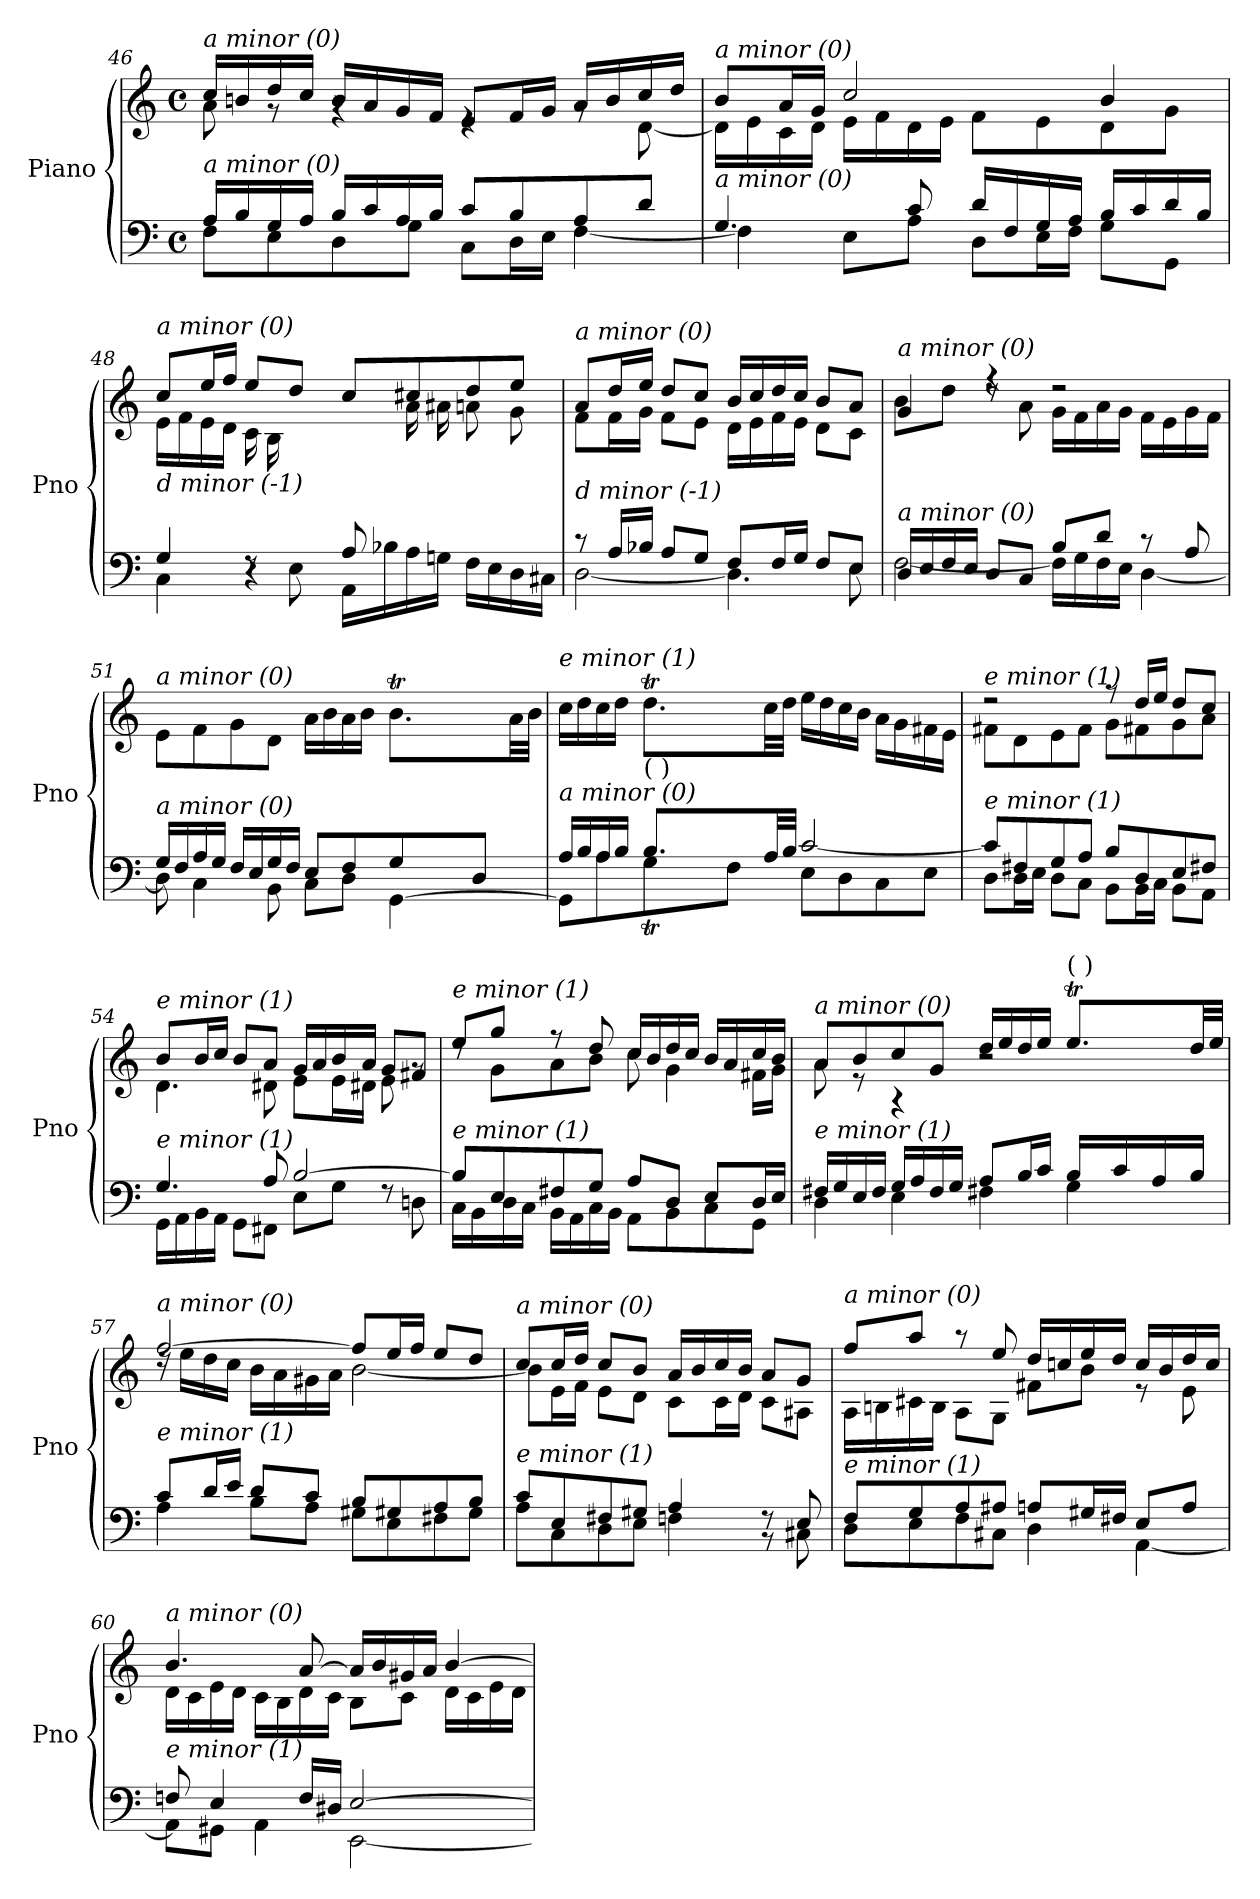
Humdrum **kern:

**kern	**kern
*part1	*part1
*staff2	*staff1
*I"Piano	*
*I'Pno	*
*clefF4	*clefG2
*k[]	*k[]
*M4/4	*M4/4
*met(c)	*met(c)
=46	=46
*^	*^
!	!	!LO:TX:i:t=a minor (0)	!
!LO:TX:i:t=a minor (0)	!	!	!
16A/LL	8F\L	16cc/LL	8a\
16B/	.	16bn/	.
16G/	8E\	16dd/	8rg
16A/JJ	.	16cc/JJ	.
16B/LL	8D\	16b/LL	4rg
16c/	.	16a/	.
16A/	8G\J	16g/	.
16B/JJ	.	16f/JJ	.
8c/L	8C\L	8e/L	4re
8B/	16D\L	16f/L	.
.	16E\JJ	16g/JJ	.
8A/	[4F\	16a/LL	8rg
.	.	16b/	.
8d/J	.	16cc/	[8d\
.	.	16dd/JJ	.
!!LO:LB:g=z	!!
=47	=47	=47	=47
!	!	!LO:TX:i:t=a minor (0)	!
!LO:TX:i:t=a minor (0)	!	!	!
4.G/	4F\]	8b/L	16d\LL]
.	.	.	16e\
.	.	16a/L	16c\
.	.	16g/JJ	16d\JJ
.	8E\L	2cc/	16e\LL
.	.	.	16f\
8c/	8A\J	.	16d\
.	.	.	16e\JJ
16d/LL	8D\L	.	8f\L
16F/	.	.	.
16G/	16E\L	.	8e\
16A/JJ	16F\JJ	.	.
16B/LL	8G\L	4b/	8d\
16c/	.	.	.
16d/	8GG\J	.	8g\J
16B/JJ	.	.	.
=48	=48	=48	=48
*	*^	*	*
!	!	!	!LO:TX:i:t=a minor (0)	!
!LO:TX:i:t=d minor (-1)	!	!	!	!
4.ryy	4G/	4C\	8cc/L	16e\LL
.	.	.	.	16f\
.	.	.	16ee/L	16e\
.	.	.	16ff/JJ	16d\JJ
.	4r	8rF	8ee/L	16c\LL
.	.	.	.	16B\
16A/	.	8E\	8dd/J	4ryy
16G#X/JJ	.	.	.	.
8A/L	2ryy	16AA\LL	8cc/L	.
.	.	16B-X\	.	.
4.ryy	.	16A\	8cc#X/	16a\L
.	.	16Gn\JJ	.	16a#Xi\JJ
.	.	16F\LL	8dd/	8a\L
.	.	16E\	.	.
.	.	16D\	8ee/J	8g\J
.	.	16C#X\JJ	.	.
=49	=49	=49	=49	=49
!	!	!	!LO:TX:i:t=a minor (0)	!
!LO:TX:i:t=d minor (-1)	!	!	!	!
*	*v	*v	*	*
8r	[2D\	8a/L	8f\L
16A/LL	.	16dd/L	16f\L
16B-X/JJ	.	16ee/JJ	16g\JJ
8A/L	.	8dd/L	8f\L
8G/J	.	8cc/J	8e\J
8F/L	4.D\]	16b/LL	16d\LL
.	.	16cc/	16e\
16F/L	.	16dd/	16f\
16G/JJ	.	16cc/JJ	16e\JJ
8F/L	.	8b/L	8d\L
8E/J	8E\	8a/J	8c\J
!!LO:LB:g=z	!!
=50	=50	=50	=50
!	!	!LO:TX:i:t=a minor (0)	!
!LO:TX:i:t=a minor (0)	!	!	!
16D/LL	[2F\	4g/	8b\L
16E/	.	.	.
16F/	.	.	8dd\J
16E/JJ	.	.	.
8D/L	.	4r	8rdd
8C/J	.	.	8a\
8B/L	16F\LL]	2r	16g\LL
.	16G\	.	16f\
8d/J	16F\	.	16a\
.	16E\JJ	.	16g\JJ
8r	[4D\	.	16f\LL
.	.	.	16e\
8A/	.	.	16g\
.	.	.	16f\JJ
=51	=51	=51	=51
*	*^	*	*
!	!	!	!LO:TX:i:t=a minor (0)	!
!LO:TX:i:t=a minor (0)	!	!	!	!
2.ryy	16G/LL	8D\]	8e\L	2.ryy
.	16F/	.	.	.
.	16A/	4C\	8f\	.
.	16G/JJ	.	.	.
.	16F/LL	.	8g\	.
.	16E/	.	.	.
.	16G/	8BB\	8d\J	.
.	16F/JJ	.	.	.
.	8E/L	8C\L	16a\LL	.
.	.	.	16b\	.
.	8F/	8D\J	16a\	.
.	.	.	16b\JJ	.
8.ryy	8G/	[4GG\	8.bt\L	32ccyy
.	.	.	.	32byy
.	.	.	.	32ccyy
.	.	.	.	32byy
.	8D/J	.	.	32ccyy
.	.	.	.	32byy
16ryy	.	.	32a\LL	16ryy
.	.	.	32b\JJJ	.
!!LO:LB:g=z
=52	=52	=52	=52	=52
*	*	*^	*	*^
!	!	!	!	!LO:TX:i:t=e minor (1)	!	!
!LO:TX:i:t=a minor (0)	!	!	!	!	!	!
4ryy	16A/LL	8GG\L]	4ryy	16cc\LL	4ryy	4ryy
.	16B/	.	.	16dd\	.	.
.	16A/	8A\	.	16cc\	.	.
.	16B/JJ	.	.	16dd\JJ	.	.
!LO:TX:a:t=(   )	!	!	!	!	!	!
8.ryy	8.Bt/L	8G\	32cyy	8.ddT\L	32eeyy	8.ryy
.	.	.	32Byy	.	32ddyy	.
.	.	.	32cyy	.	32eeyy	.
.	.	.	32Byy	.	32ddyy	.
.	.	8F\J	32cyy	.	32eeyy	.
.	.	.	32Byy	.	32ddyy	.
2ryy	32A/LL	.	2ryy	32cc\LL	2ryy	2ryy
.	32B/JJJ	.	.	32dd\JJJ	.	.
.	[2c/	8E\L	.	16ee\LL	.	.
.	.	.	.	16dd\	.	.
.	.	8D\	.	16cc\	.	.
.	.	.	.	16b\JJ	.	.
.	.	8C\	.	16a\LL	.	.
.	.	.	.	16g\	.	.
.	.	8E\J	.	16f#X\	.	.
16ryy	.	.	16ryy	16e\JJ	16ryy	16ryy
!!LO:PB:g=z
=53	=53	=53	=53	=53	=53	=53
!	!	!	!	!LO:TX:i:t=e minor (1)	!	!
!LO:TX:i:t=e minor (1)	!	!	!	!	!	!
*	*v	*v	*v	*	*	*
*	*	*	*v	*v
8c/L]	8D\L	2r	8f#X\L
8F#X/	16D\L	.	8d\
.	16E\JJ	.	.
8G/	8D\L	.	8e\
8A/J	8C\J	.	8f#\J
8B/L	8BB\L	8r	8g\L
8D/	16BB\L	16dd/LL	8f#X\
.	16C\JJ	16ee/JJ	.
8E/	8BB\L	8dd/L	8g\
8F#X/J	8AA\J	8cc/J	8a\J
=54	=54	=54	=54
!	!	!LO:TX:i:t=e minor (1)	!
!LO:TX:i:t=e minor (1)	!	!	!
4.G/	16GG\LL	8b/L	4.d\
.	16AA\	.	.
.	16BB\	16b/L	.
.	16AA\JJ	16cc/JJ	.
.	8GG\L	8b/L	.
8A/	8FF#X\J	8a/J	8d#X\
[2B/	8E\L	16g/LL	8e\L
.	.	16a/	.
.	8G\J	16b/	16e\L
.	.	16a/JJ	16d#X\JJ
.	8rF	8g/L	8e\
.	8Dn\	8f#X/J	8rg
=55	=55	=55	=55
!	!	!LO:TX:i:t=e minor (1)	!
!LO:TX:i:t=e minor (1)	!	!	!
8B/L]	16C\LL	8ee/L	8rdd
.	16BB\	.	.
8E/	16D\	8gg/J	8g\L
.	16C\JJ	.	.
8F#X/	16BB\LL	8r	8a\
.	16AA\	.	.
8G/J	16C\	8dd/	8b\J
.	16BB\JJ	.	.
8A/L	8AA\L	16cc/LL	8cc\
.	.	16b/	.
8D/J	8BB\	16dd/	4g\
.	.	16cc/JJ	.
8E/L	8C\	16b/LL	.
.	.	16a/	.
16D/L	8GG\J	16cc/	16f#X\LL
16E/JJ	.	16b/JJ	16g\JJ
!!LO:LB:g=z
=56	=56	=56	=56
*	*^	*	*^
!	!	!	!LO:TX:i:t=a minor (0)	!	!
!LO:TX:i:t=e minor (1)	!	!	!	!	!
2.ryy	16F#X/LL	4D\	8a/L	8a\	2.ryy
.	16G/	.	.	.	.
.	16E/	.	8b/	8r	.
.	16F#/JJ	.	.	.	.
.	16G/LL	4E\	8cc/	4r	.
.	16A/	.	.	.	.
.	16F#/	.	8g/J	.	.
.	16G/JJ	.	.	.	.
.	8A/L	4F#X\	16dd/LL	2r	.
.	.	.	16ee/	.	.
.	16B/L	.	16dd/	.	.
.	16c/JJ	.	16ee/JJ	.	.
!	!	!	!LO:TX:a:t=(   )	!	!
8.ryy	16B/LL	4G\	8.eet/L	.	32ffyy
.	.	.	.	.	32eeyy
.	16c/	.	.	.	32ffyy
.	.	.	.	.	32eeyy
.	16A/	.	.	.	32ffyy
.	.	.	.	.	32eeyy
16ryy	16B/JJ	.	32dd/LL	.	16ryy
.	.	.	32ee/JJJ	.	.
*	*v	*v	*	*	*
*	*	*	*v	*v
=57	=57	=57	=57
!	!	!LO:TX:i:t=a minor (0)	!
!LO:TX:i:t=e minor (1)	!	!	!
8c/L	4A\	[2ff/	16rdd
.	.	.	16ee\LL
16d/L	.	.	16dd\
16e/JJ	.	.	16cc\JJ
8d/L	8B\L	.	16b\LL
.	.	.	16a\
8c/J	8A\J	.	16g#X\
.	.	.	16a\JJ
8B/L	8G#X\L	8ff/L]	[2b\
8G#X/	8E\	16ee/L	.
.	.	16ff/JJ	.
8A/	8F#X\	8ee/L	.
8B/J	8G#\J	8dd/J	.
=58	=58	=58	=58
!	!	!LO:TX:i:t=a minor (0)	!
!LO:TX:i:t=e minor (1)	!	!	!
8c/L	8A\L	8cc/L	8b\L]
8E/	8C\	16cc/L	16e\L
.	.	16dd/JJ	16f\JJ
8F#X/	8D\	8cc/L	8e\L
8G#X/J	8E\J	8b/J	8d\J
4A/	4Fn\	16a/LL	8c\L
.	.	16b/	.
.	.	16cc/	16c\L
.	.	16b/JJ	16d\JJ
8rBB	8rF	8a/L	8c\L
8E/	8C#X\	8g/J	8A#Xi\J
!!LO:LB:g=z	!!
=59	=59	=59	=59
!	!	!LO:TX:i:t=a minor (0)	!
!LO:TX:i:t=e minor (1)	!	!	!
8F/L	8D\L	8ff/L	16A\LL
.	.	.	16Bn\
8G/	8E\	8aa/J	16c#X\
.	.	.	16B\JJ
8A/	8F\	8r	8A\L
8A#Xi/J	8C#X\J	8ee/	8G\J
8A/L	4D\	16dd/LL	8f#X\L
.	.	16ccn/	.
16G#X/L	.	16ee/	8b\J
16F#X/JJ	.	16dd/JJ	.
8E/L	[4AA\	16cc/LL	8r
.	.	16b/	.
8A/J	.	16dd/	8e\
.	.	16cc/JJ	.
=60	=60	=60	=60
!	!	!LO:TX:i:t=a minor (0)	!
!LO:TX:i:t=e minor (1)	!	!	!
8Fn/	8AA\L]	4.b/	16d\LL
.	.	.	16c\
4E/	8GG#X\J	.	16e\
.	.	.	16d\JJ
.	4AA\	.	16c\LL
.	.	.	16B\
16F/LL	.	[8a/	16d\
16D#X/JJ	.	.	16c\JJ
[2E/	[2EE\	16a/LL]	8B\L
.	.	16b/	.
.	.	16g#X/	8c\J
.	.	16a/JJ	.
.	.	[4b/	16d\LL
.	.	.	16c\
.	.	.	16e\
.	.	.	16d\JJ
*v	*v	*	*
*	*v	*v
=	=
*-	*-
